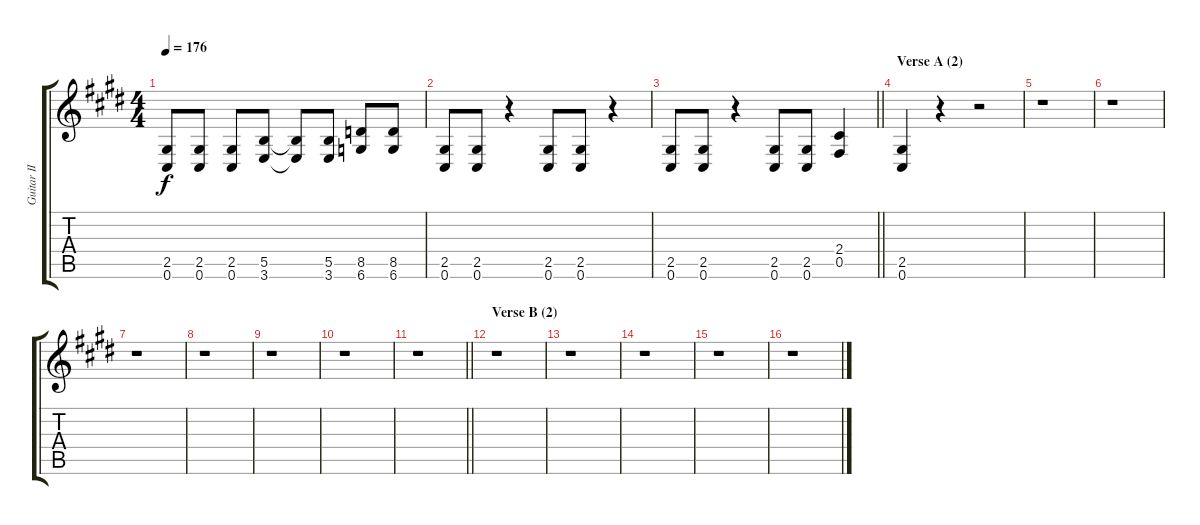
\track ("Guitar II" "Guitar II") {instrument distortionguitar}
\staff {score tabs}
\tuning (Db4 Ab3 E3 B2 Gb2 Db2) {hide}
\ts (4 4)
\tempo 176
\clef g2
\ks c#minor
(2.5 0.6).8{dy f} (2.5 0.6).8 (2.5 0.6).8 (5.5 3.6).8 (5.5{t} 3.6{t}).8 (5.5 3.6).8 (8.5 6.6).8 (8.5 6.6).8 |
(2.5 0.6).8 (2.5 0.6).8 r.4 (2.5 0.6).8 (2.5 0.6).8 r.4 |
\barLineRight lightlight
(2.5 0.6).8 (2.5 0.6).8 r.4 (2.5 0.6).8 (2.5 0.6).8 (2.4 0.5).4 |
\section ("" "Verse A (2)")
(2.5 0.6).4 r.4 r.2 |
r.1 |
r.1 |
r.1 |
r.1 |
r.1 |
r.1 |
\barLineRight lightlight
r.1 |
\section ("" "Verse B (2)")
r.1 |
r.1 |
r.1 |
r.1 |
r.1
